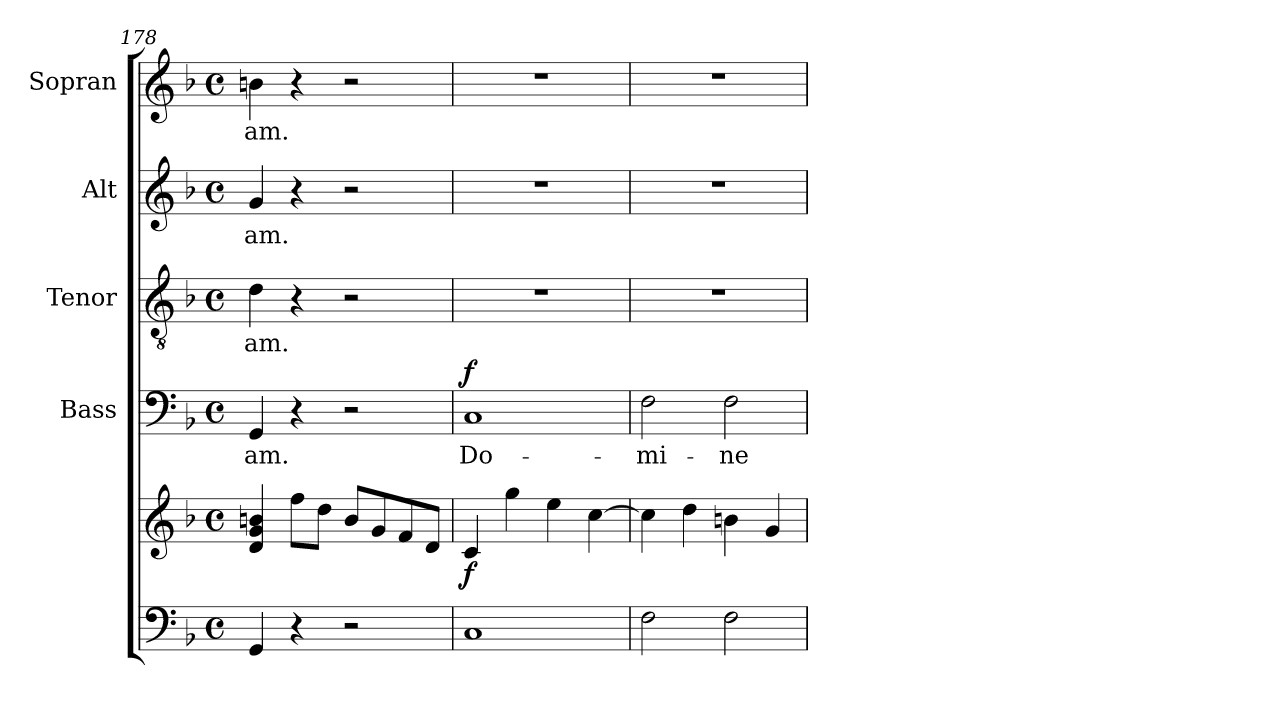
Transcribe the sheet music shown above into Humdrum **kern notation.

**kern	**kern	**dynam	**kern	**text	**dynam	**kern	**text	**kern	**text	**kern	**text
*part5	*part5	*part5	*part4	*part4	*part4	*part3	*part3	*part2	*part2	*part1	*part1
*staff6	*staff5	*staff5/6	*staff4	*staff4	*staff4	*staff3	*staff3	*staff2	*staff2	*staff1	*staff1
*	*	*	*I"Bass	*	*	*I"Tenor	*	*I"Alt	*	*I"Sopran	*
*	*	*	*I'B.	*	*	*I'T.	*	*I'A.	*	*I'S.	*
*clefF4	*clefG2	*	*clefF4	*	*	*clefGv2	*	*clefG2	*	*clefG2	*
*k[b-]	*k[b-]	*	*k[b-]	*	*	*k[b-]	*	*k[b-]	*	*k[b-]	*
*F:	*F:	*	*F:	*	*	*F:	*	*F:	*	*F:	*
*M4/4	*M4/4	*	*M4/4	*	*	*M4/4	*	*M4/4	*	*M4/4	*
*met(c)	*met(c)	*	*met(c)	*	*	*met(c)	*	*met(c)	*	*met(c)	*
=178	=178	=178	=178	=178	=178	=178	=178	=178	=178	=178	=178
!	!	!	!	!LO:LY:b	!	!	!LO:LY:b	!	!LO:LY:b	!	!LO:LY:b
4GG/	4d/ 4g/ 4bn/	.	4GG/	-am.	.	4d\	-am.	4g/	-am.	4bn\	-am.
4r	8ff\L	.	4r	.	.	4r	.	4r	.	4r	.
.	8dd\J	.	.	.	.	.	.	.	.	.	.
2r	8b/L	.	2r	.	.	2r	.	2r	.	2r	.
.	8g/	.	.	.	.	.	.	.	.	.	.
.	8f/	.	.	.	.	.	.	.	.	.	.
.	8d/J	.	.	.	.	.	.	.	.	.	.
=179	=179	=179	=179	=179	=179	=179	=179	=179	=179	=179	=179
!	!	!LO:DY:b	!	!LO:LY:b	!LO:DY:a	!	!	!	!	!	!
1C	4c/	f	1C	Do-	f	1r	.	1r	.	1r	.
.	4gg\	.	.	.	.	.	.	.	.	.	.
.	4ee\	.	.	.	.	.	.	.	.	.	.
.	[4cc\	.	.	.	.	.	.	.	.	.	.
=180	=180	=180	=180	=180	=180	=180	=180	=180	=180	=180	=180
!	!	!	!	!LO:LY:b	!	!	!	!	!	!	!
2F\	4cc\]	.	2F\	-mi-	.	1r	.	1r	.	1r	.
.	4dd\	.	.	.	.	.	.	.	.	.	.
!	!	!	!	!LO:LY:b	!	!	!	!	!	!	!
2F\	4bn\	.	2F\	-ne	.	.	.	.	.	.	.
.	4g/	.	.	.	.	.	.	.	.	.	.
=	=	=	=	=	=	=	=	=	=	=	=
*-	*-	*-	*-	*-	*-	*-	*-	*-	*-	*-	*-
